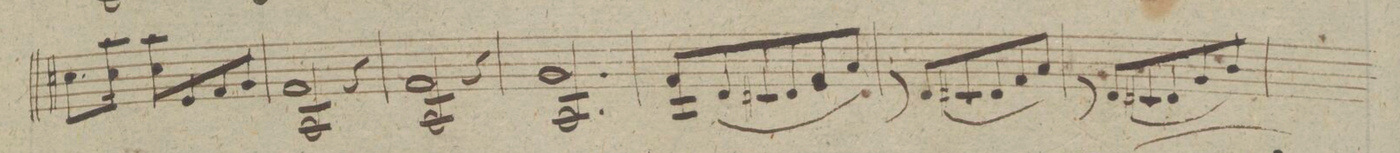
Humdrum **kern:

**kern	**fing	**dynam
*I"Violino 1mo	*	*
*clefG2	*	*
*k[f#]	*	*
*M3/4	*	*
8.cc#X\L	.	.
16aaJk 16cc#\	.	.
8aaL 8cc#\	.	.
8e/	.	.
8f#/	.	.
8g/J	.	.
=48	=48	=48
2f# 2A/	.	.
4r	.	.
=49	=49	=49
2f# 2A/	.	.
4r	.	.
=50	=50	=50
2.g 2.A/	.	.
=51	=51	=51
8f#L 8A/	.	.
(8d/	.	.
8c#X/	.	.
8d/	.	.
8f#/	.	.
8a/J)	.	.
=52	=52	=52
8r	.	.
(8d/L	.	.
8c#X/	.	.
8d/	.	.
8f#/	.	.
8a/J)	.	.
=53	=53	=53
8r	.	.
(8d/L	.	.
8c#X/	.	.
8d/	.	.
8g/	.	.
8b/J)	.	.
=54	=54	=54
*-	*-	*-
